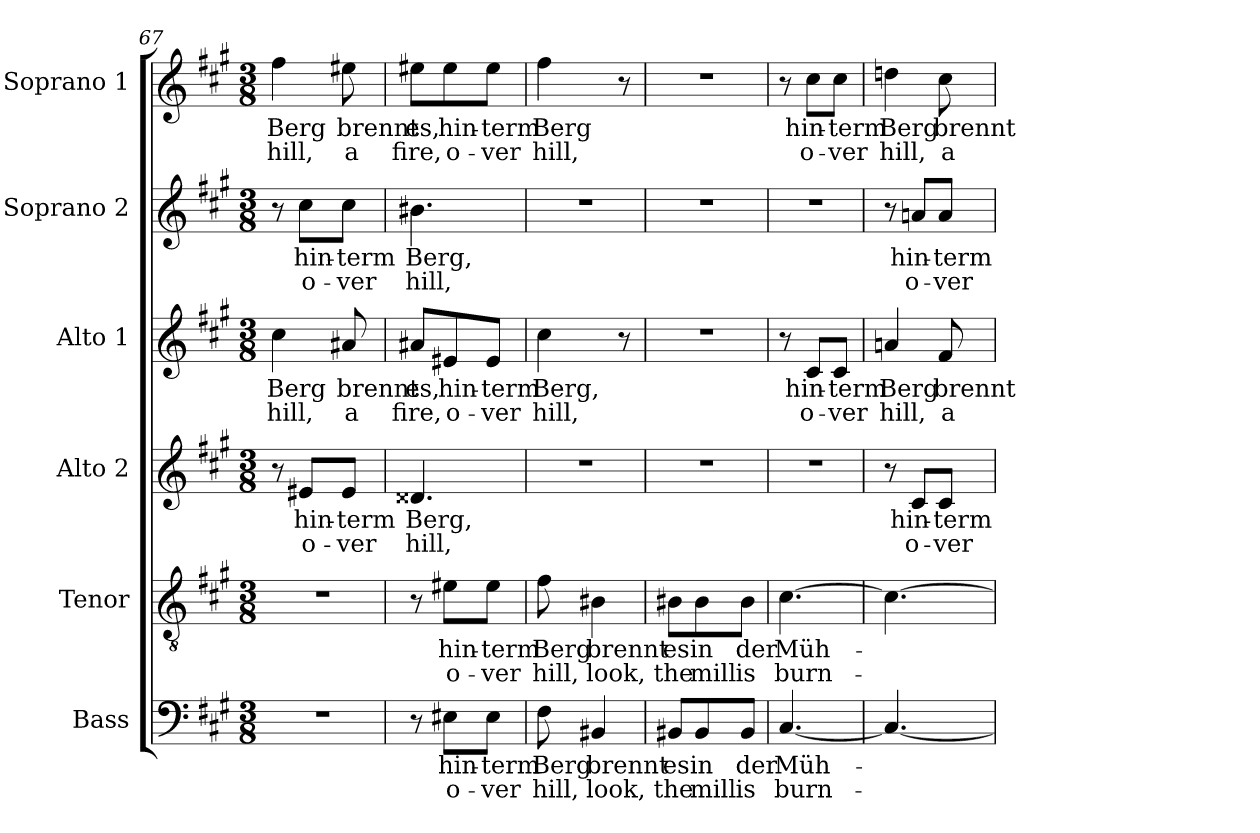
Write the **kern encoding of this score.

**kern	**text	**text	**kern	**text	**text	**kern	**text	**text	**kern	**text	**text	**kern	**text	**text	**kern	**text	**text
*part6	*part6	*part6	*part5	*part5	*part5	*part4	*part4	*part4	*part3	*part3	*part3	*part2	*part2	*part2	*part1	*part1	*part1
*staff6	*staff6	*staff6	*staff5	*staff5	*staff5	*staff4	*staff4	*staff4	*staff3	*staff3	*staff3	*staff2	*staff2	*staff2	*staff1	*staff1	*staff1
*I"Bass	*	*	*I"Tenor	*	*	*I"Alto 2	*	*	*I"Alto 1	*	*	*I"Soprano 2	*	*	*I"Soprano 1	*	*
*I'B	*	*	*I'T	*	*	*I'A 2	*	*	*I'A 1	*	*	*I'S 2	*	*	*I'S 1	*	*
*clefF4	*	*	*clefGv2	*	*	*clefG2	*	*	*clefG2	*	*	*clefG2	*	*	*clefG2	*	*
*k[f#c#g#]	*	*	*k[f#c#g#]	*	*	*k[f#c#g#]	*	*	*k[f#c#g#]	*	*	*k[f#c#g#]	*	*	*k[f#c#g#]	*	*
*f#:	*	*	*f#:	*	*	*f#:	*	*	*f#:	*	*	*f#:	*	*	*f#:	*	*
*M3/8	*	*	*M3/8	*	*	*M3/8	*	*	*M3/8	*	*	*M3/8	*	*	*M3/8	*	*
=67	=67	=67	=67	=67	=67	=67	=67	=67	=67	=67	=67	=67	=67	=67	=67	=67	=67
!	!	!	!	!	!	!	!	!	!	!LO:LY:b	!LO:LY:b	!	!	!	!	!	!
!	!	!	!	!	!	!	!	!	!	!	!	!	!	!	!	!LO:LY:b	!LO:LY:b
4.r	.	.	4.r	.	.	8r	.	.	4cc#\	Berg	hill,	8r	.	.	4ff#\	Berg	hill,
!	!	!	!	!	!	!	!LO:LY:b	!LO:LY:b	!	!	!	!	!	!	!	!	!
!	!	!	!	!	!	!	!	!	!	!	!	!	!LO:LY:b	!LO:LY:b	!	!	!
.	.	.	.	.	.	8e#X/L	hin-	o-	.	.	.	8cc#\L	hin-	o-	.	.	.
!	!	!	!	!	!	!	!LO:LY:b	!LO:LY:b	!	!	!	!	!	!	!	!	!
!	!	!	!	!	!	!	!	!	!	!LO:LY:b	!LO:LY:b	!	!	!	!	!	!
!	!	!	!	!	!	!	!	!	!	!	!	!	!LO:LY:b	!LO:LY:b	!	!	!
!	!	!	!	!	!	!	!	!	!	!	!	!	!	!	!	!LO:LY:b	!LO:LY:b
.	.	.	.	.	.	8e#/J	-term	-ver	8a#X/	brennt	a	8cc#\J	-term	-ver	8ee#X\	brennt	a
=68	=68	=68	=68	=68	=68	=68	=68	=68	=68	=68	=68	=68	=68	=68	=68	=68	=68
!	!	!	!	!	!	!	!LO:LY:b	!LO:LY:b	!	!	!	!	!	!	!	!	!
!	!	!	!	!	!	!	!	!	!	!LO:LY:b	!LO:LY:b	!	!	!	!	!	!
!	!	!	!	!	!	!	!	!	!	!	!	!	!LO:LY:b	!LO:LY:b	!	!	!
!	!	!	!	!	!	!	!	!	!	!	!	!	!	!	!	!LO:LY:b	!LO:LY:b
8r	.	.	8r	.	.	4.d##X/	Berg,	hill,	8a#X/L	es,	fire,	4.b#X\	Berg,	hill,	8ee#X\L	es,	fire,
!	!LO:LY:b	!LO:LY:b	!	!	!	!	!	!	!	!	!	!	!	!	!	!	!
!	!	!	!	!LO:LY:b	!LO:LY:b	!	!	!	!	!	!	!	!	!	!	!	!
!	!	!	!	!	!	!	!	!	!	!LO:LY:b	!LO:LY:b	!	!	!	!	!	!
!	!	!	!	!	!	!	!	!	!	!	!	!	!	!	!	!LO:LY:b	!LO:LY:b
8E#X\L	hin-	o-	8e#X\L	hin-	o-	.	.	.	8e#X/	hin-	o-	.	.	.	8ee#\	hin-	o-
!	!LO:LY:b	!LO:LY:b	!	!	!	!	!	!	!	!	!	!	!	!	!	!	!
!	!	!	!	!LO:LY:b	!LO:LY:b	!	!	!	!	!	!	!	!	!	!	!	!
!	!	!	!	!	!	!	!	!	!	!LO:LY:b	!LO:LY:b	!	!	!	!	!	!
!	!	!	!	!	!	!	!	!	!	!	!	!	!	!	!	!LO:LY:b	!LO:LY:b
8E#\J	-term	-ver	8e#\J	-term	-ver	.	.	.	8e#/J	-term	-ver	.	.	.	8ee#\J	-term	-ver
=69	=69	=69	=69	=69	=69	=69	=69	=69	=69	=69	=69	=69	=69	=69	=69	=69	=69
!	!LO:LY:b	!LO:LY:b	!	!	!	!	!	!	!	!	!	!	!	!	!	!	!
!	!	!	!	!LO:LY:b	!LO:LY:b	!	!	!	!	!	!	!	!	!	!	!	!
!	!	!	!	!	!	!	!	!	!	!LO:LY:b	!LO:LY:b	!	!	!	!	!	!
!	!	!	!	!	!	!	!	!	!	!	!	!	!	!	!	!LO:LY:b	!LO:LY:b
8F#\	Berg	hill,	8f#\	Berg	hill,	4.r	.	.	4cc#\	Berg,	hill,	4.r	.	.	4ff#\	Berg	hill,
!	!LO:LY:b	!LO:LY:b	!	!	!	!	!	!	!	!	!	!	!	!	!	!	!
!	!	!	!	!LO:LY:b	!LO:LY:b	!	!	!	!	!	!	!	!	!	!	!	!
4BB#X/	brennt	look,	4B#X\	brennt	look,	.	.	.	.	.	.	.	.	.	.	.	.
.	.	.	.	.	.	.	.	.	8r	.	.	.	.	.	8r	.	.
=70	=70	=70	=70	=70	=70	=70	=70	=70	=70	=70	=70	=70	=70	=70	=70	=70	=70
!	!LO:LY:b	!LO:LY:b	!	!	!	!	!	!	!	!	!	!	!	!	!	!	!
!	!	!	!	!LO:LY:b	!LO:LY:b	!	!	!	!	!	!	!	!	!	!	!	!
8BB#X/L	es	the	8B#X\L	es	the	4.r	.	.	4.r	.	.	4.r	.	.	4.r	.	.
!	!LO:LY:b	!LO:LY:b	!	!	!	!	!	!	!	!	!	!	!	!	!	!	!
!	!	!	!	!LO:LY:b	!LO:LY:b	!	!	!	!	!	!	!	!	!	!	!	!
8BB#/	in	mill	8B#\	in	mill	.	.	.	.	.	.	.	.	.	.	.	.
!	!LO:LY:b	!LO:LY:b	!	!	!	!	!	!	!	!	!	!	!	!	!	!	!
!	!	!	!	!LO:LY:b	!LO:LY:b	!	!	!	!	!	!	!	!	!	!	!	!
8BB#/J	der	is	8B#\J	der	is	.	.	.	.	.	.	.	.	.	.	.	.
=71	=71	=71	=71	=71	=71	=71	=71	=71	=71	=71	=71	=71	=71	=71	=71	=71	=71
!	!LO:LY:b	!LO:LY:b	!	!	!	!	!	!	!	!	!	!	!	!	!	!	!
!	!	!	!	!LO:LY:b	!LO:LY:b	!	!	!	!	!	!	!	!	!	!	!	!
[4.C#/	Müh-	burn-	[4.c#\	Müh-	burn-	4.r	.	.	8r	.	.	4.r	.	.	8r	.	.
!	!	!	!	!	!	!	!	!	!	!LO:LY:b	!LO:LY:b	!	!	!	!	!	!
!	!	!	!	!	!	!	!	!	!	!	!	!	!	!	!	!LO:LY:b	!LO:LY:b
.	.	.	.	.	.	.	.	.	8c#/L	hin-	o-	.	.	.	8cc#\L	hin-	o-
!	!	!	!	!	!	!	!	!	!	!LO:LY:b	!LO:LY:b	!	!	!	!	!	!
!	!	!	!	!	!	!	!	!	!	!	!	!	!	!	!	!LO:LY:b	!LO:LY:b
.	.	.	.	.	.	.	.	.	8c#/J	-term	-ver	.	.	.	8cc#\J	-term	-ver
=72	=72	=72	=72	=72	=72	=72	=72	=72	=72	=72	=72	=72	=72	=72	=72	=72	=72
!	!	!	!	!	!	!	!	!	!	!LO:LY:b	!LO:LY:b	!	!	!	!	!	!
!	!	!	!	!	!	!	!	!	!	!	!	!	!	!	!	!LO:LY:b	!LO:LY:b
4.C#/_	.	.	4.c#\_	.	.	8r	.	.	4an/	Berg	hill,	8r	.	.	4ddn\	Berg	hill,
!	!	!	!	!	!	!	!LO:LY:b	!LO:LY:b	!	!	!	!	!	!	!	!	!
!	!	!	!	!	!	!	!	!	!	!	!	!	!LO:LY:b	!LO:LY:b	!	!	!
.	.	.	.	.	.	8c#/L	hin-	o-	.	.	.	8an/L	hin-	o-	.	.	.
!	!	!	!	!	!	!	!LO:LY:b	!LO:LY:b	!	!	!	!	!	!	!	!	!
!	!	!	!	!	!	!	!	!	!	!LO:LY:b	!LO:LY:b	!	!	!	!	!	!
!	!	!	!	!	!	!	!	!	!	!	!	!	!LO:LY:b	!LO:LY:b	!	!	!
!	!	!	!	!	!	!	!	!	!	!	!	!	!	!	!	!LO:LY:b	!LO:LY:b
.	.	.	.	.	.	8c#/J	-term	-ver	8f#/	brennt	a	8a/J	-term	-ver	8cc#\	brennt	a
=	=	=	=	=	=	=	=	=	=	=	=	=	=	=	=	=	=
*-	*-	*-	*-	*-	*-	*-	*-	*-	*-	*-	*-	*-	*-	*-	*-	*-	*-
